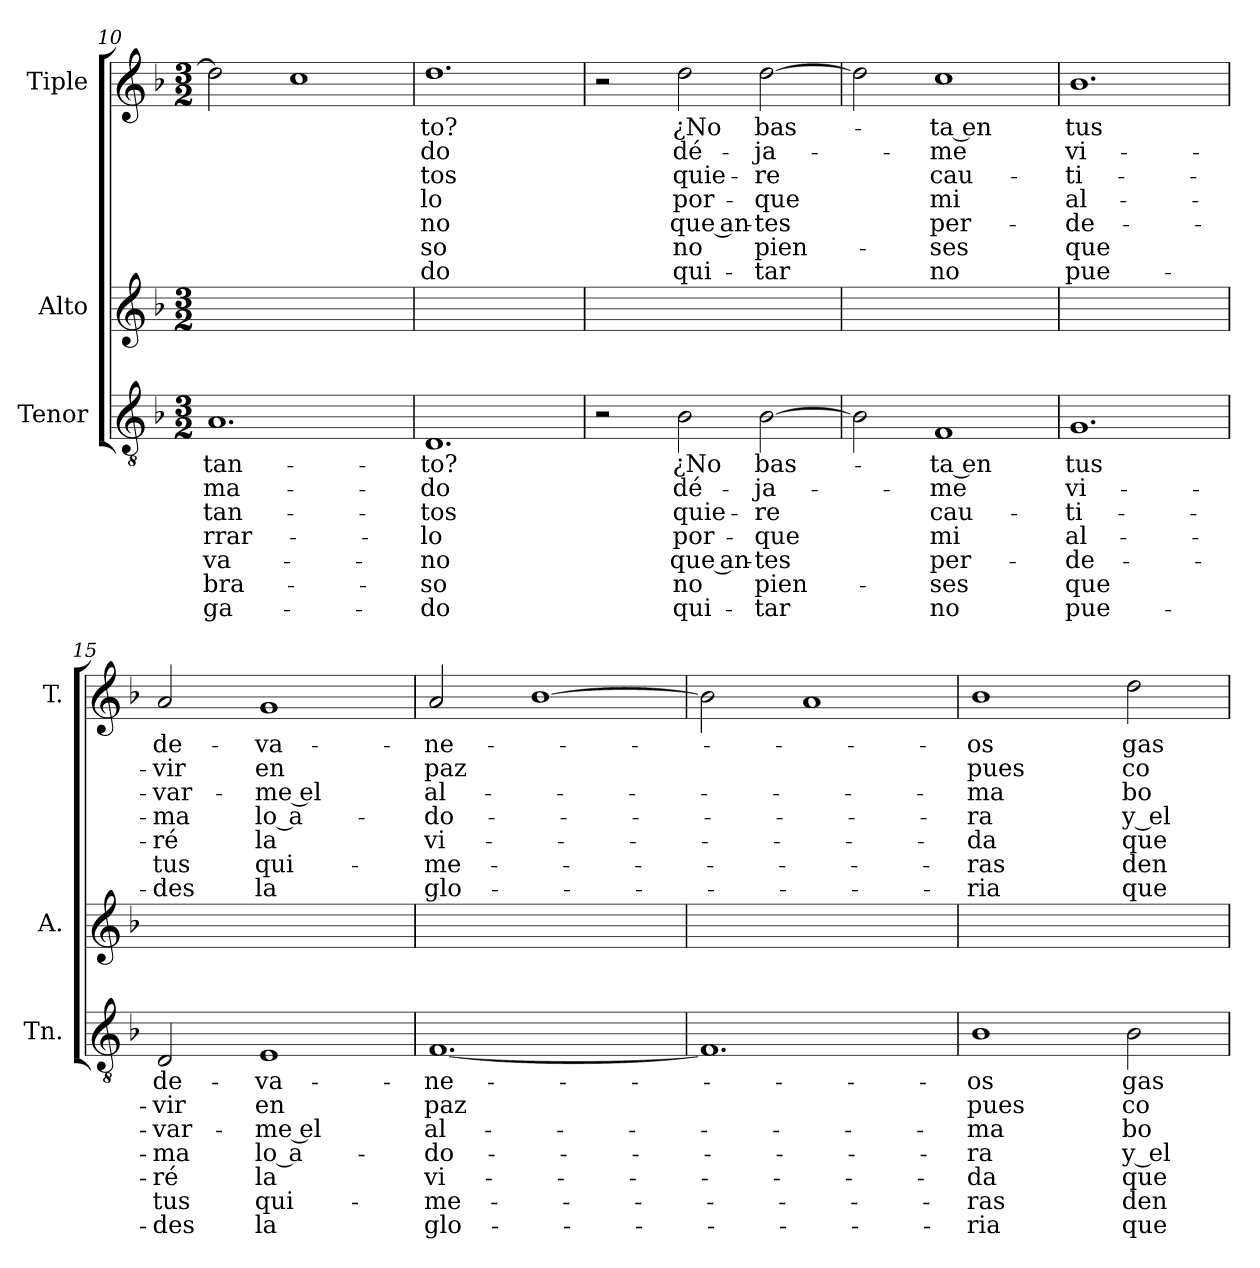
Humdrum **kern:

**kern	**text	**text	**text	**text	**text	**text	**text	**kern	**kern	**text	**text	**text	**text	**text	**text	**text
*part3	*part3	*part3	*part3	*part3	*part3	*part3	*part3	*part2	*part1	*part1	*part1	*part1	*part1	*part1	*part1	*part1
*staff3	*staff3	*staff3	*staff3	*staff3	*staff3	*staff3	*staff3	*staff2	*staff1	*staff1	*staff1	*staff1	*staff1	*staff1	*staff1	*staff1
*I"Tenor	*	*	*	*	*	*	*	*I"Alto	*I"Tiple	*	*	*	*	*	*	*
*I'Tn.	*	*	*	*	*	*	*	*I'A.	*I'T.	*	*	*	*	*	*	*
*clefGv2	*	*	*	*	*	*	*	*clefG2	*clefG2	*	*	*	*	*	*	*
*k[b-]	*	*	*	*	*	*	*	*k[b-]	*k[b-]	*	*	*	*	*	*	*
*M3/2	*	*	*	*	*	*	*	*M3/2	*M3/2	*	*	*	*	*	*	*
=10	=10	=10	=10	=10	=10	=10	=10	=10	=10	=10	=10	=10	=10	=10	=10	=10
1.A	tan-	-ma-	tan-	-rrar-	va-	-bra-	-ga-	1.ryy	2dd]	.	.	.	.	.	.	.
.	.	.	.	.	.	.	.	.	1cc	.	.	.	.	.	.	.
=11	=11	=11	=11	=11	=11	=11	=11	=11	=11	=11	=11	=11	=11	=11	=11	=11
1.D	-to?	-do	-tos	-lo	-no	-so	-do	1.ryy	1.dd	-to?	-do	-tos	-lo	-no	-so	-do
=12	=12	=12	=12	=12	=12	=12	=12	=12	=12	=12	=12	=12	=12	=12	=12	=12
2r	.	.	.	.	.	.	.	1.ryy	2r	.	.	.	.	.	.	.
2B-	¿No	dé-	quie-	por-	que an-	no	qui-	.	2dd	¿No	dé-	quie-	por-	que an-	no	qui-
[2B-	bas-	-ja-	-re	-que	-tes	pien-	-tar	.	[2dd	bas-	-ja-	-re	-que	-tes	pien-	-tar
=13	=13	=13	=13	=13	=13	=13	=13	=13	=13	=13	=13	=13	=13	=13	=13	=13
2B-]	.	.	.	.	.	.	.	1.ryy	2dd]	.	.	.	.	.	.	.
1F	-ta en	-me	cau-	mi	per-	-ses	no	.	1cc	-ta en	-me	cau-	mi	per-	-ses	no
=14	=14	=14	=14	=14	=14	=14	=14	=14	=14	=14	=14	=14	=14	=14	=14	=14
1.G	tus	vi-	-ti-	al-	-de-	que	pue-	1.ryy	1.b-	tus	vi-	-ti-	al-	-de-	que	pue-
=15	=15	=15	=15	=15	=15	=15	=15	=15	=15	=15	=15	=15	=15	=15	=15	=15
2D	de-	-vir	-var-	-ma	-ré	tus	-des	1.ryy	2a	de-	-vir	-var-	-ma	-ré	tus	-des
1E	-va-	en	-me el	lo a-	la	qui-	la	.	1g	-va-	en	-me el	lo a-	la	qui-	la
=16	=16	=16	=16	=16	=16	=16	=16	=16	=16	=16	=16	=16	=16	=16	=16	=16
[1.F	-ne-	paz	al-	-do-	vi-	-me-	glo-	1.ryy	2a	-ne-	paz	al-	-do-	vi-	-me-	glo-
.	.	.	.	.	.	.	.	.	[1b-	.	.	.	.	.	.	.
=17	=17	=17	=17	=17	=17	=17	=17	=17	=17	=17	=17	=17	=17	=17	=17	=17
1.F]	.	.	.	.	.	.	.	1.ryy	2b-]	.	.	.	.	.	.	.
.	.	.	.	.	.	.	.	.	1a	.	.	.	.	.	.	.
=18	=18	=18	=18	=18	=18	=18	=18	=18	=18	=18	=18	=18	=18	=18	=18	=18
1B-	-os	pues	-ma	-ra	-da	-ras	-ria	1.ryy	1b-	-os	pues	-ma	-ra	-da	-ras	-ria
2B-	gas-	co-	bo-	y el	que	den	que	.	2dd	gas-	co-	bo-	y el	que	den	que
=	=	=	=	=	=	=	=	=	=	=	=	=	=	=	=	=
*-	*-	*-	*-	*-	*-	*-	*-	*-	*-	*-	*-	*-	*-	*-	*-	*-
